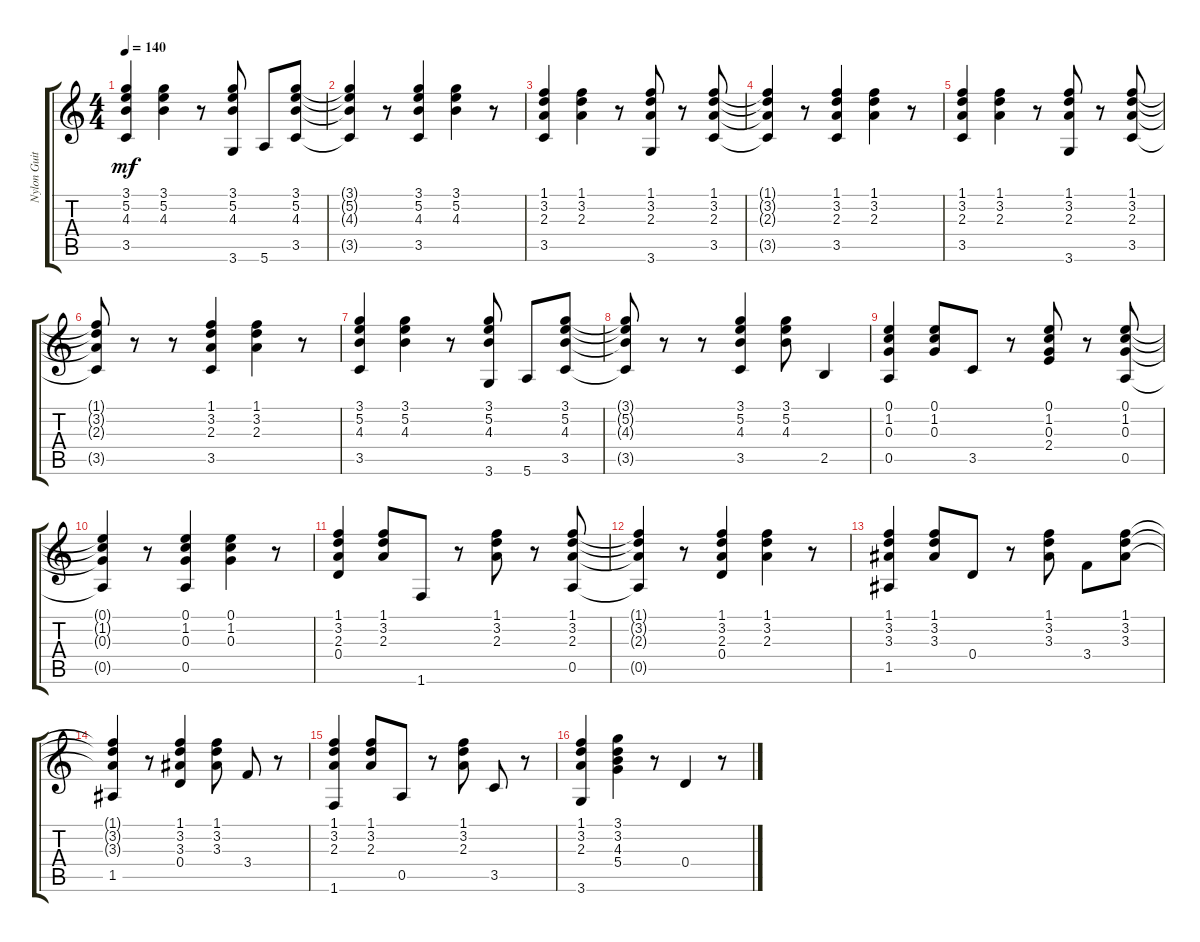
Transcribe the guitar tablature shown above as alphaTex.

\track ("Nylon Guitar" "Nylon Guit") {instrument acousticguitarnylon}
\staff {score tabs}
\tuning (E4 B3 G3 D3 A2 E2) {hide}
\ts (4 4)
\section ("" "")
\tempo 140
\clef g2
\ks c
(3.1 5.2 4.3 3.5).4{dy mf instrument acousticguitarnylon} (3.1 5.2 4.3).4 r.8 (3.1 5.2 4.3 3.6).8 5.6.8 (3.1 5.2 4.3 3.5).8 |
(3.1{t} 5.2{t} 4.3{t} 3.5{t}).4 r.8 (3.1 5.2 4.3 3.5).4 (3.1 5.2 4.3).4 r.8 |
(1.1 3.2 2.3 3.5).4 (1.1 3.2 2.3).4 r.8 (1.1 3.2 2.3 3.6).8 r.8 (1.1 3.2 2.3 3.5).8 |
(1.1{t} 3.2{t} 2.3{t} 3.5{t}).4 r.8 (1.1 3.2 2.3 3.5).4 (1.1 3.2 2.3).4 r.8 |
(1.1 3.2 2.3 3.5).4 (1.1 3.2 2.3).4 r.8 (1.1 3.2 2.3 3.6).8 r.8 (1.1 3.2 2.3 3.5).8 |
(1.1{t} 3.2{t} 2.3{t} 3.5{t}).8 r.8 r.8 (1.1 3.2 2.3 3.5).4 (1.1 3.2 2.3).4 r.8 |
(3.1 5.2 4.3 3.5).4 (3.1 5.2 4.3).4 r.8 (3.1 5.2 4.3 3.6).8 5.6.8 (3.1 5.2 4.3 3.5).8 |
(3.1{t} 5.2{t} 4.3{t} 3.5{t}).8 r.8 r.8 (3.1 5.2 4.3 3.5).4 (3.1 5.2 4.3).8 2.5.4 |
(0.1 1.2 0.3 0.5).4 (0.1 1.2 0.3).8 3.5.8 r.8 (0.1 1.2 0.3 2.4).8 r.8 (0.1 1.2 0.3 0.5).8 |
(0.1{t} 1.2{t} 0.3{t} 0.5{t}).4 r.8 (0.1 1.2 0.3 0.5).4 (0.1 1.2 0.3).4 r.8 |
(1.1 3.2 2.3 0.4).4 (1.1 3.2 2.3).8 1.6.8 r.8 (1.1 3.2 2.3).8 r.8 (1.1 3.2 2.3 0.5).8 |
(1.1{t} 3.2{t} 2.3{t} 0.5{t}).4 r.8 (1.1 3.2 2.3 0.4).4 (1.1 3.2 2.3).4 r.8 |
(1.1 3.2 3.3 1.5).4 (1.1 3.2 3.3).8 0.4.8 r.8 (1.1 3.2 3.3).8 3.4.8 (1.1 3.2 3.3).8 |
(1.1{t} 3.2{t} 3.3{t} 1.5).4 r.8 (1.1 3.2 3.3 0.4).4 (1.1 3.2 3.3).8 3.4.8 r.8 |
(1.1 3.2 2.3 1.6).4 (1.1 3.2 2.3).8 0.5.8 r.8 (1.1 3.2 2.3).8 3.5.8 r.8 |
(1.1 3.2 2.3 3.6).4 (3.1 3.2 4.3 5.4).4 r.8 0.4.4 r.8
